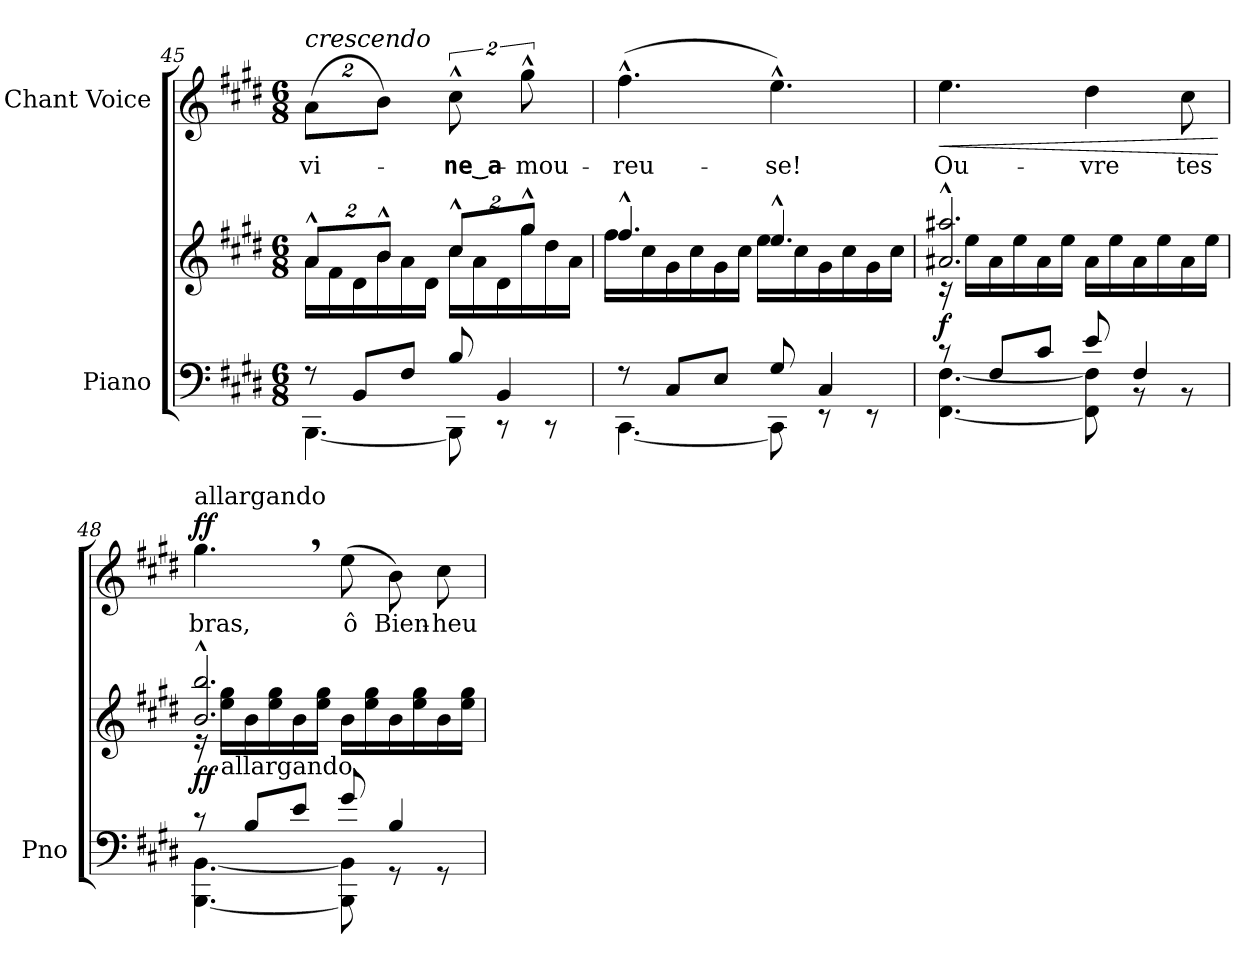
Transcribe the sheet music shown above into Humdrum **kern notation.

**kern	**kern	**dynam	**kern	**text	**dynam
*part2	*part2	*part2	*part1	*part1	*part1
*staff3	*staff2	*staff2/3	*staff1	*staff1	*staff1
*I"Piano	*	*	*I"Chant Voice	*	*
*I'Pno	*	*	*	*	*
*clefF4	*clefG2	*	*clefG2	*	*
*k[f#c#g#d#]	*k[f#c#g#d#]	*	*k[f#c#g#d#]	*	*
*M6/8	*M6/8	*	*M6/8	*	*
=45	=45	=45	=45	=45	=45
*^	*	*	*	*	*
*	*	*Xbrackettup	*	*	*	*
*	*	*^	*	*	*	*
!	!	!	!	!	!LO:TX:a:i:t=crescendo	!	!
!	!	!	!	!LO:DY:b=2	!	!	!
!	!	!	!	!LO:DY:n=1:b=2	!	!	!
8r	[4.BBB\	16%3a^^/L	16a\LL	other-dynamics f	(16%3a\L	-vi-	.
.	.	.	16f#\	.	.	.	.
8BB/L	.	.	16d#\	.	.	.	.
.	.	16%3b^^/J	16b\	.	16%3b\J)	.	.
8F#/J	.	.	16a\	.	.	.	.
.	.	.	16d#\JJ	.	.	.	.
8B/	8BBB\]	16%3cc#^^/L	16cc#\LL	.	16%3cc#^^\	-ne‿a-	.
.	.	.	16a\	.	.	.	.
4BB/	8r	.	16d#\	.	.	.	.
.	.	16%3gg#^^/J	16gg#\	.	16%3gg#^^\	-mou-	.
.	8r	.	16dd#\	.	.	.	.
.	.	.	16a\JJ	.	.	.	.
=46	=46	=46	=46	=46	=46	=46	=46
8r	[4.CC#\	4.ff#^^/	16ff#\LL	.	(4.ff#^^\	-reu-	.
.	.	.	16cc#\	.	.	.	.
8C#/L	.	.	16g#\	.	.	.	.
.	.	.	16cc#\	.	.	.	.
8E/J	.	.	16g#\	.	.	.	.
.	.	.	16cc#\JJ	.	.	.	.
8G#/	8CC#\]	4.ee^^/	16ee\LL	.	4.ee^^\)	-se!	.
.	.	.	16cc#\	.	.	.	.
4C#/	8r	.	16g#\	.	.	.	.
.	.	.	16cc#\	.	.	.	.
.	8r	.	16g#\	.	.	.	.
.	.	.	16cc#\JJ	.	.	.	.
=47	=47	=47	=47	=47	=47	=47	=47
!	!	!	!	!LO:DY:b	!	!	!LO:HP:b
!	!	!	!	!	!	!	!LO:DY:n=1:a
!	!	!	!	!	!	!	!LO:DY:n=2:a
8r	[4.FF#\ [4.F#\	2.a#X/^^ 2.aa#X/^^	16r	f	4.ee\	Ou-	< other-dynamics f
.	.	.	16ee\LL	.	.	.	.
8F#/L	.	.	16a#\	.	.	.	.
.	.	.	16ee\	.	.	.	.
8c#/J	.	.	16a#\	.	.	.	.
.	.	.	16ee\JJ	.	.	.	.
8e/	8FF#\] 8F#\]	.	16a#\LL	.	4dd#\	-vre	.
.	.	.	16ee\	.	.	.	.
4F#/	8r	.	16a#\	.	.	.	.
.	.	.	16ee\	.	.	.	.
.	8r	.	16a#\	.	8cc#\	tes	.
.	.	.	16ee\JJ	.	.	.	.
*v	*v	*	*	*	*	*	*
*	*v	*v	*	*	*	*
.	.	.	.	.	[
=48	=48	=48	=48	=48	=48
*^	*^	*	*	*	*
!	!	!	!	!	!LO:TX:a:t=allargando	!	!
!	!	!	!	!LO:DY:b	!	!	!LO:DY:a
8r	[4.BBB\ [4.BB\	2.b/^^ 2.bb/^^	16r	ff	4.gg#,\	bras,	ff
!	!	!	!LO:TX:b:t=allargando	!	!	!	!
.	.	.	16ee\ 16gg#\LL	.	.	.	.
8B/L	.	.	16b\	.	.	.	.
.	.	.	16ee\ 16gg#\	.	.	.	.
8e/J	.	.	16b\	.	.	.	.
.	.	.	16ee\ 16gg#\JJ	.	.	.	.
8g#/	8BBB\] 8BB\]	.	16b\LL	.	(8ee\	ô	.
.	.	.	16ee\ 16gg#\	.	.	.	.
4B/	8r	.	16b\	.	8b\)	Bien-	.
.	.	.	16ee\ 16gg#\	.	.	.	.
.	8r	.	16b\	.	8cc#\	-heu-	.
.	.	.	16ee\ 16gg#\JJ	.	.	.	.
*v	*v	*	*	*	*	*	*
*	*v	*v	*	*	*	*
=	=	=	=	=	=
*-	*-	*-	*-	*-	*-
